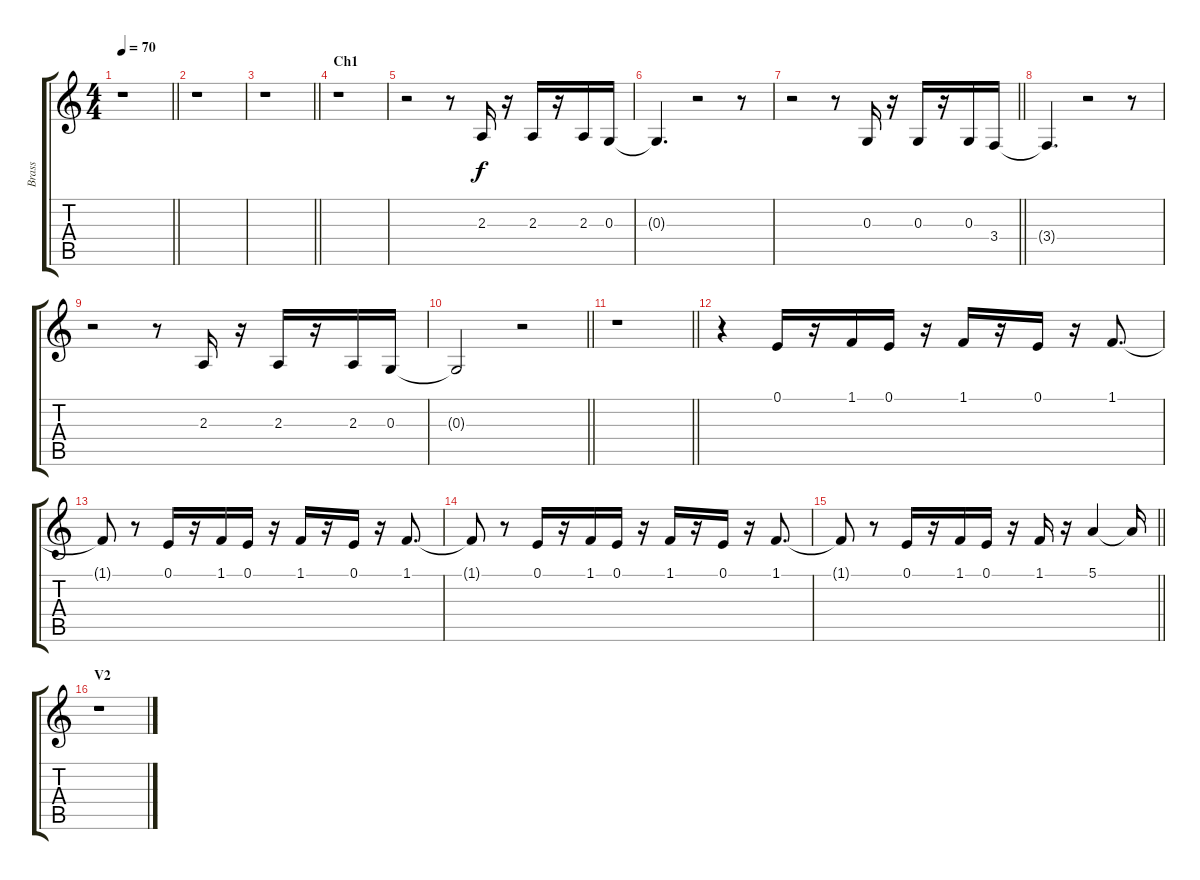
\track ("Brass" "Brass") {instrument brasssection}
\staff {score tabs}
\tuning (E4 B3 G3 D3 A2 E2) {hide}
\ts (4 4)
\tempo 70
\clef g2
\barLineRight lightlight
\ks c
r.1{dy f} |
\section ("" "")
r.1 |
\barLineRight lightlight
r.1 |
\section ("" "Ch1")
r.1 |
r.2 r.8 2.3.16 r.16 2.3.16 r.16 2.3.16 0.3.16 |
0.3{t}.4{d} r.2 r.8 |
\barLineRight lightlight
r.2 r.8 0.3.16 r.16 0.3.16 r.16 0.3.16 3.4.16 |
3.4{t}.4{d} r.2 r.8 |
r.2 r.8 2.3.16 r.16 2.3.16 r.16 2.3.16 0.3.16 |
\barLineRight lightlight
0.3{t}.2 r.2 |
\section ("" "")
\barLineRight lightlight
r.1 |
\section ("" "")
r.4 0.1.16 r.16 1.1.16 0.1.16 r.16 1.1.16 r.16 0.1.16 r.16 1.1.8{d} |
1.1{t}.8 r.8 0.1.16 r.16 1.1.16 0.1.16 r.16 1.1.16 r.16 0.1.16 r.16 1.1.8{d} |
1.1{t}.8 r.8 0.1.16 r.16 1.1.16 0.1.16 r.16 1.1.16 r.16 0.1.16 r.16 1.1.8{d} |
\barLineRight lightlight
1.1{t}.8 r.8 0.1.16 r.16 1.1.16 0.1.16 r.16 1.1.16 r.16 5.1.4 5.1{t}.16 |
\section ("" "V2")
r.1
